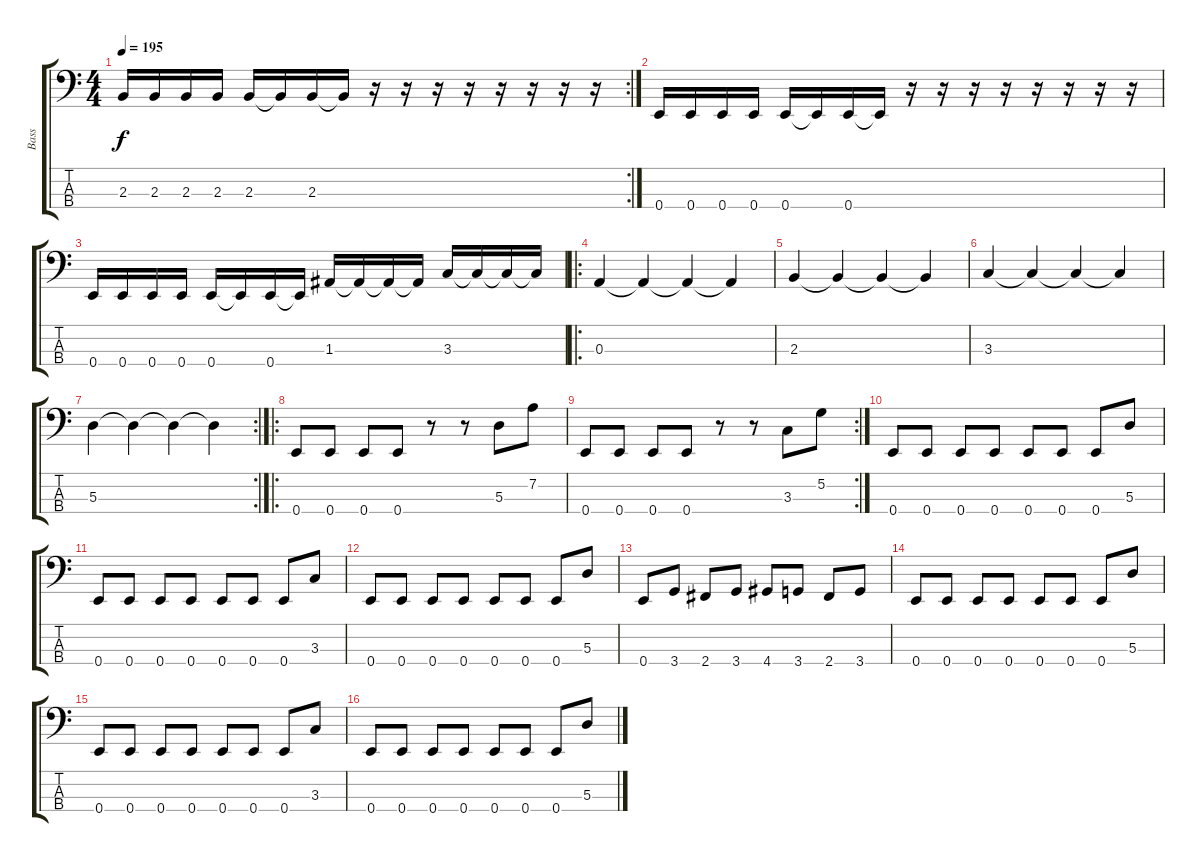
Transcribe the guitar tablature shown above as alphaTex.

\track ("Bass" "Bass") {instrument electricbassfinger}
\staff {score tabs}
\tuning (G2 D2 A1 E1) {hide}
\rc 2
\ts (4 4)
\tempo 195
\clef f4
\ks c
2.3.16{dy f} 2.3.16 2.3.16 2.3.16 2.3.16 2.3{t}.16 2.3.16 2.3{t}.16 r.16 r.16 r.16 r.16 r.16 r.16 r.16 r.16 |
0.4.16 0.4.16 0.4.16 0.4.16 0.4.16 0.4{t}.16 0.4.16 0.4{t}.16 r.16 r.16 r.16 r.16 r.16 r.16 r.16 r.16 |
0.4.16 0.4.16 0.4.16 0.4.16 0.4.16 0.4{t}.16 0.4.16 0.4{t}.16 1.3.16 1.3{t}.16 1.3{t}.16 1.3{t}.16 3.3.16 3.3{t}.16 3.3{t}.16 3.3{t}.16 |
\ro
0.3.4 0.3{t}.4 0.3{t}.4 0.3{t}.4 |
2.3.4 2.3{t}.4 2.3{t}.4 2.3{t}.4 |
3.3.4 3.3{t}.4 3.3{t}.4 3.3{t}.4 |
\rc 2
5.3.4 5.3{t}.4 5.3{t}.4 5.3{t}.4 |
\ro
0.4.8 0.4.8 0.4.8 0.4.8 r.8 r.8 5.3.8 7.2.8 |
\rc 2
0.4.8 0.4.8 0.4.8 0.4.8 r.8 r.8 3.3.8 5.2.8 |
0.4.8 0.4.8 0.4.8 0.4.8 0.4.8 0.4.8 0.4.8 5.3.8 |
0.4.8 0.4.8 0.4.8 0.4.8 0.4.8 0.4.8 0.4.8 3.3.8 |
0.4.8 0.4.8 0.4.8 0.4.8 0.4.8 0.4.8 0.4.8 5.3.8 |
0.4.8 3.4.8 2.4.8 3.4.8 4.4.8 3.4.8 2.4.8 3.4.8 |
0.4.8 0.4.8 0.4.8 0.4.8 0.4.8 0.4.8 0.4.8 5.3.8 |
0.4.8 0.4.8 0.4.8 0.4.8 0.4.8 0.4.8 0.4.8 3.3.8 |
0.4.8 0.4.8 0.4.8 0.4.8 0.4.8 0.4.8 0.4.8 5.3.8
